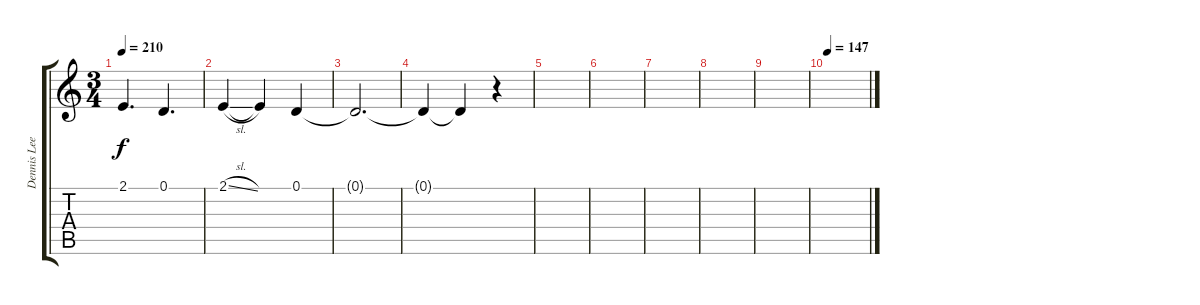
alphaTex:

\track ("Dennis Lee - Vocals" "Dennis Lee") {instrument altosax}
\staff {score tabs}
\tuning (D4 A3 F3 C3 G2 D2) {hide}
\ts (3 4)
\tempo 210
\clef g2
\ks c
2.1.4{d dy f} 0.1.4{d} |
2.1{sl}.4 2.1{t}.4 0.1.4 |
0.1{t}.2{d} |
0.1{t}.4 0.1{t}.4 r.4 |
|
|
|
|
|
\tempo 147
